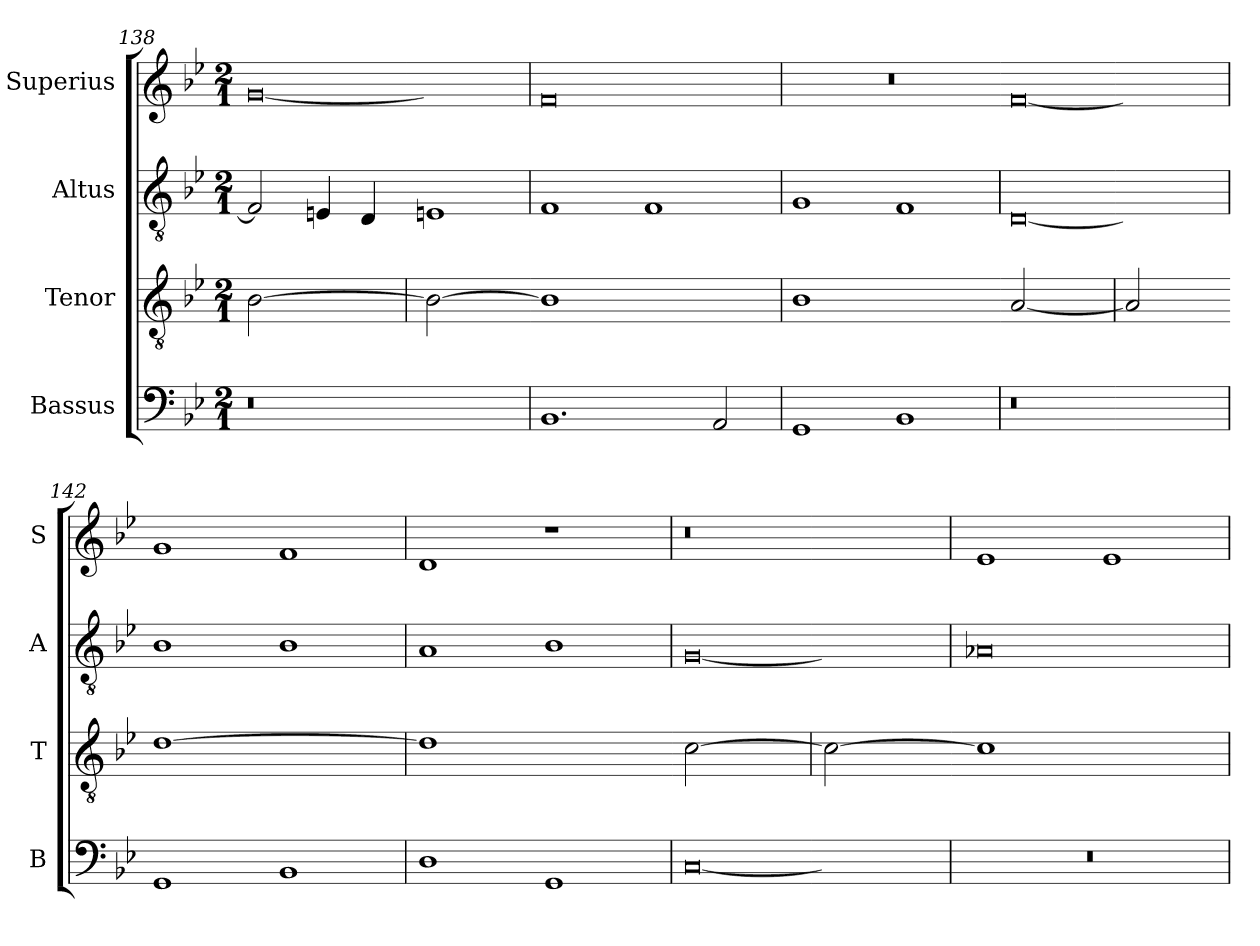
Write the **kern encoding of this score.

**kern	**kern	**kern	**kern
*part4	*part3	*part2	*part1
*staff4	*staff3	*staff2	*staff1
*I"Bassus	*I"Tenor	*I"Altus	*I"Superius
*I'B	*I'T	*I'A	*I'S
*clefF4	*clefGv2	*clefGv2	*clefG2
*k[b-e-]	*k[b-e-]	*k[b-e-]	*k[b-e-]
*M2/1	*M2/1	*M2/1	*M2/1
=138	=138	=138	=138
!LO:N:vis=0	!LO:N:vis=2	!	!LO:N:vis=0
1r	[1B-	2F/]	[1g
.	.	4En/	.
.	.	4D/	.
=-	=	=-	=-
!	!LO:N:vis=2	!	!
1ryy	1B-_	1En	1gyy]
=139	=139-	=139	=139
!	!LO:N:vis=1	!	!
1.BB-	0B-]	1F	0f
.	.	1F	.
2AA/	.	.	.
=140	=140	=140	=140
!	!LO:N:vis=1	!	!
1GG	0B-	1G	0r
1BB-	.	1F	.
=141	=141-	=141	=141
!LO:N:vis=0	!LO:N:vis=2	!LO:N:vis=0	!LO:N:vis=0
1r	[1A	[1D	[1f
=-	=	=-	=-
!	!LO:N:vis=2	!	!
1ryy	1A]	1Dyy]	1fyy]
=142	=142-	=142	=142
!	!LO:N:vis=1	!	!
1GG	[0d	1B-	1g
1BB-	.	1B-	1f
=143	=143	=143	=143
!	!LO:N:vis=1	!	!
1D	0d]	1A	1d
1GG	.	1B-	1r
=144	=144-	=144	=144
!LO:N:vis=0	!LO:N:vis=2	!LO:N:vis=0	!LO:N:vis=0
[1C	[1c	[1G	1r
=-	=	=-	=-
!	!LO:N:vis=2	!	!
1Cyy]	1c_	1Gyy]	1ryy
=145	=145-	=145	=145
!	!LO:N:vis=1	!	!
0r	0c]	0A-X	1e-
.	.	.	1e-
=	=	=	=
*-	*-	*-	*-
